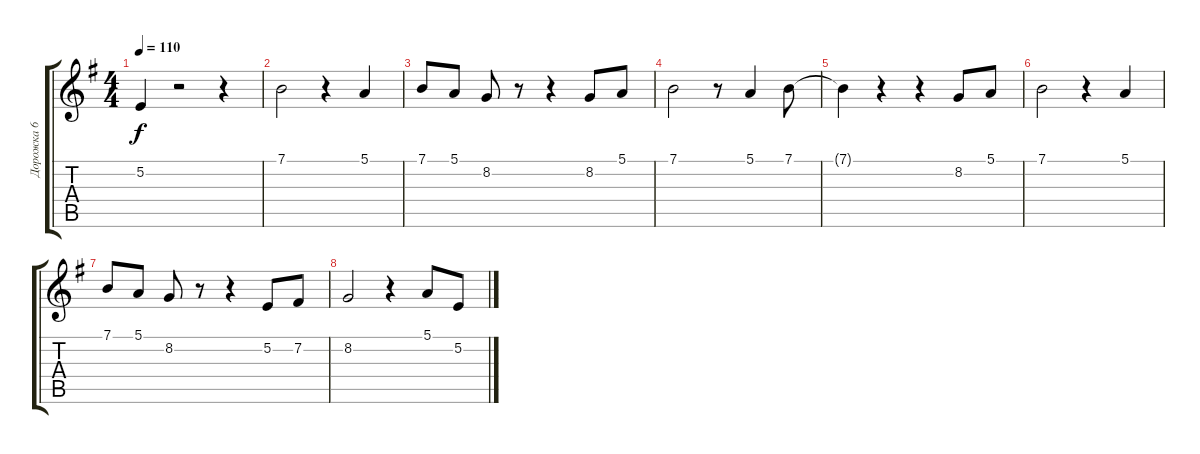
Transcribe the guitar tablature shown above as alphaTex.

\track ("Дорожка 6" "Дорожка 6") {instrument flute}
\staff {score tabs}
\tuning (E4 B3 G3 D3 A2 E2) {hide}
\ts (4 4)
\tempo 110
\clef g2
\ks eminor
5.2{t}.4{dy f} r.2 r.4 |
7.1.2 r.4 5.1.4 |
7.1.8 5.1.8 8.2.8 r.8 r.4 8.2.8 5.1.8 |
7.1.2 r.8 5.1.4 7.1.8 |
7.1{t}.4 r.4 r.4 8.2.8 5.1.8 |
7.1.2 r.4 5.1.4 |
7.1.8 5.1.8 8.2.8 r.8 r.4 5.2.8 7.2.8 |
8.2.2 r.4 5.1.8 5.2.8
